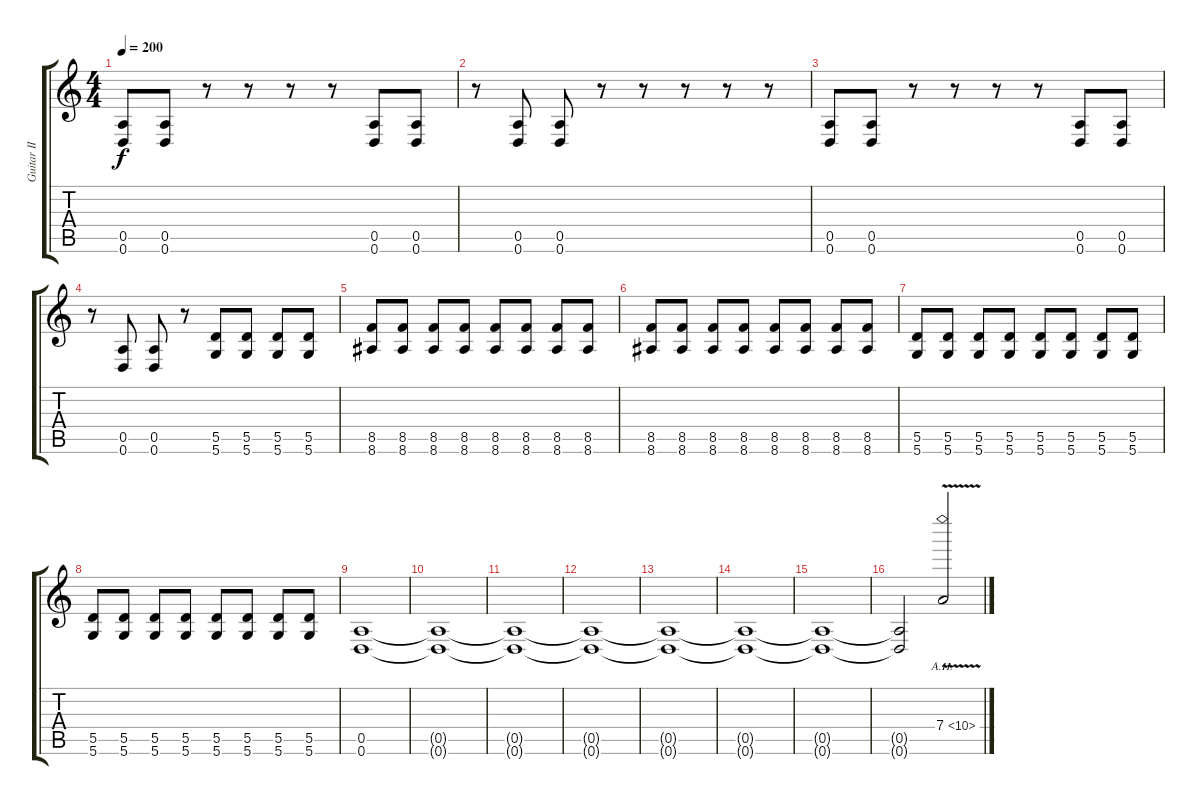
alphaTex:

\track ("Guitar II [Mike]" "Guitar II ") {instrument distortionguitar}
\staff {score tabs}
\tuning (E4 B3 G3 D3 A2 D2) {hide}
\ts (4 4)
\tempo 200
\clef g2
\ks c
(0.5 0.6).8{dy f} (0.5 0.6).8 r.8 r.8 r.8 r.8 (0.5 0.6).8 (0.5 0.6).8 |
r.8 (0.5 0.6).8 (0.5 0.6).8 r.8 r.8 r.8 r.8 r.8 |
(0.5 0.6).8 (0.5 0.6).8 r.8 r.8 r.8 r.8 (0.5 0.6).8 (0.5 0.6).8 |
r.8 (0.5 0.6).8 (0.5 0.6).8 r.8 (5.5 5.6).8 (5.5 5.6).8 (5.5 5.6).8 (5.5 5.6).8 |
(8.5 8.6).8 (8.5 8.6).8 (8.5 8.6).8 (8.5 8.6).8 (8.5 8.6).8 (8.5 8.6).8 (8.5 8.6).8 (8.5 8.6).8 |
(8.5 8.6).8 (8.5 8.6).8 (8.5 8.6).8 (8.5 8.6).8 (8.5 8.6).8 (8.5 8.6).8 (8.5 8.6).8 (8.5 8.6).8 |
(5.5 5.6).8 (5.5 5.6).8 (5.5 5.6).8 (5.5 5.6).8 (5.5 5.6).8 (5.5 5.6).8 (5.5 5.6).8 (5.5 5.6).8 |
(5.5 5.6).8 (5.5 5.6).8 (5.5 5.6).8 (5.5 5.6).8 (5.5 5.6).8 (5.5 5.6).8 (5.5 5.6).8 (5.5 5.6).8 |
(0.5 0.6).1 |
(0.5{t} 0.6{t}).1 |
(0.5{t} 0.6{t}).1 |
(0.5{t} 0.6{t}).1 |
(0.5{t} 0.6{t}).1 |
(0.5{t} 0.6{t}).1 |
(0.5{t} 0.6{t}).1 |
(0.5{t} 0.6{t}).2 7.4{ah 3 v}.2
